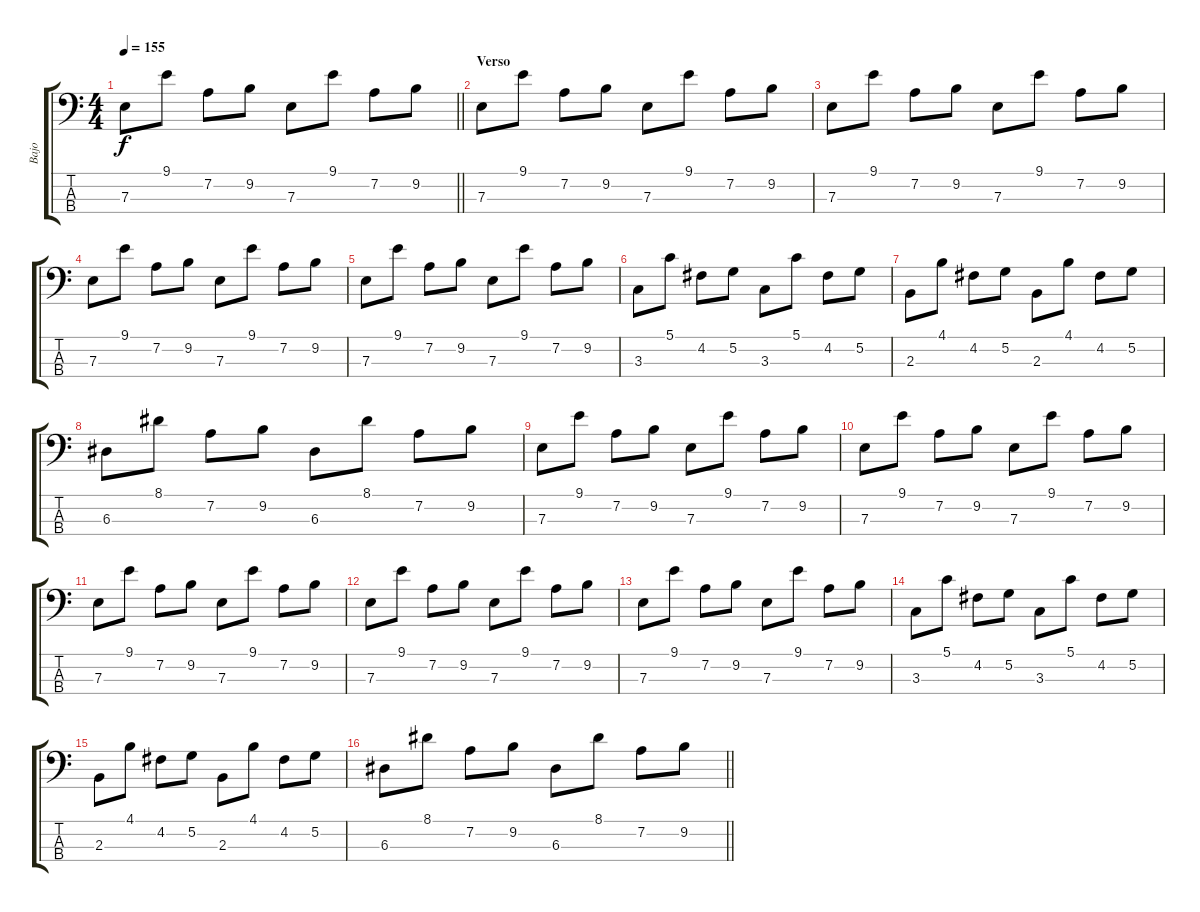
\track ("Bajo" "Bajo") {instrument electricbassfinger}
\staff {score tabs}
\tuning (G2 D2 A1 E1) {hide}
\ts (4 4)
\tempo 155
\clef f4
\barLineRight lightlight
\ks c
7.3.8{dy f volume 13 instrument synthbass2} 9.1.8 7.2.8 9.2.8 7.3.8 9.1.8 7.2.8 9.2.8 |
\section ("" "Verso")
7.3.8 9.1.8 7.2.8 9.2.8 7.3.8 9.1.8 7.2.8 9.2.8 |
7.3.8 9.1.8 7.2.8 9.2.8 7.3.8 9.1.8 7.2.8 9.2.8 |
7.3.8 9.1.8 7.2.8 9.2.8 7.3.8 9.1.8 7.2.8 9.2.8 |
7.3.8 9.1.8 7.2.8 9.2.8 7.3.8 9.1.8 7.2.8 9.2.8 |
3.3.8 5.1.8 4.2.8 5.2.8 3.3.8 5.1.8 4.2.8 5.2.8 |
2.3.8 4.1.8 4.2.8 5.2.8 2.3.8 4.1.8 4.2.8 5.2.8 |
6.3.8 8.1.8 7.2.8 9.2.8 6.3.8 8.1.8 7.2.8 9.2.8 |
7.3.8{volume 13 instrument synthbass2} 9.1.8 7.2.8 9.2.8 7.3.8 9.1.8 7.2.8 9.2.8 |
7.3.8 9.1.8 7.2.8 9.2.8 7.3.8 9.1.8 7.2.8 9.2.8 |
7.3.8 9.1.8 7.2.8 9.2.8 7.3.8 9.1.8 7.2.8 9.2.8 |
7.3.8 9.1.8 7.2.8 9.2.8 7.3.8 9.1.8 7.2.8 9.2.8 |
7.3.8 9.1.8 7.2.8 9.2.8 7.3.8 9.1.8 7.2.8 9.2.8 |
3.3.8 5.1.8 4.2.8 5.2.8 3.3.8 5.1.8 4.2.8 5.2.8 |
2.3.8 4.1.8 4.2.8 5.2.8 2.3.8 4.1.8 4.2.8 5.2.8 |
\barLineRight lightlight
6.3.8 8.1.8 7.2.8 9.2.8 6.3.8 8.1.8 7.2.8 9.2.8
